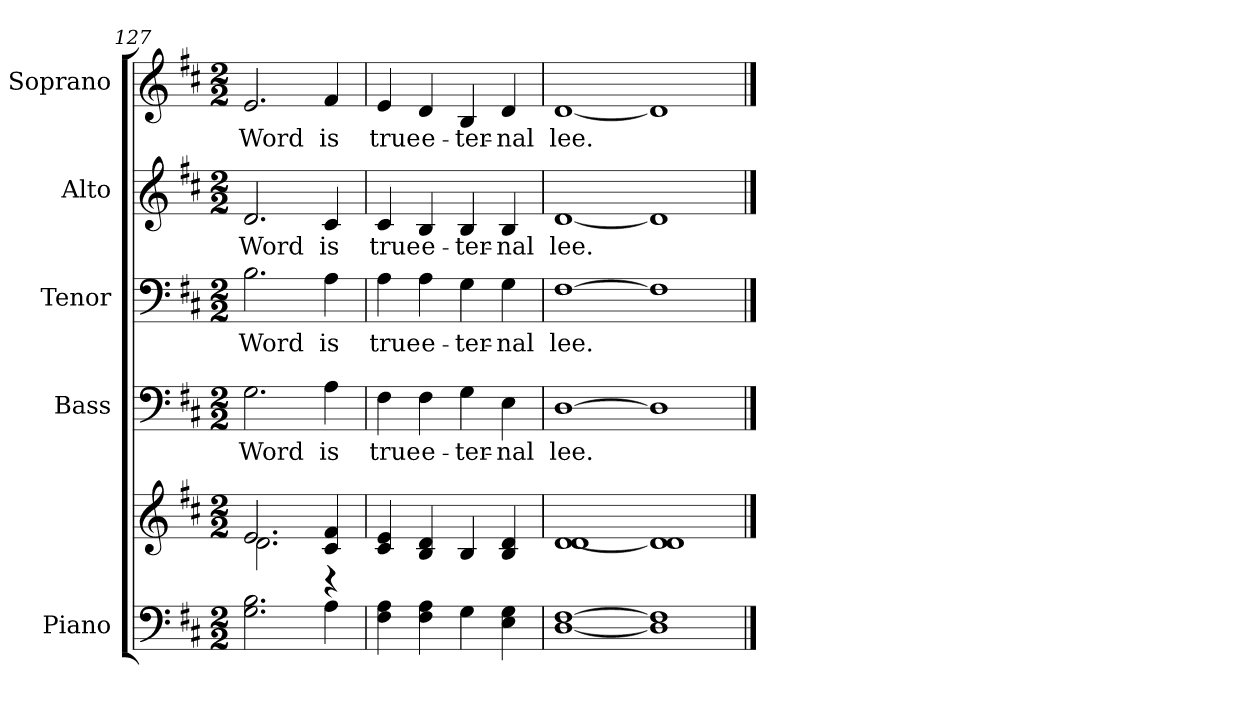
**kern	**kern	**kern	**text	**kern	**text	**kern	**text	**kern	**text
*part5	*part5	*part4	*part4	*part3	*part3	*part2	*part2	*part1	*part1
*staff6	*staff5	*staff4	*staff4	*staff3	*staff3	*staff2	*staff2	*staff1	*staff1
*I"Piano	*	*I"Bass	*	*I"Tenor	*	*I"Alto	*	*I"Soprano	*
*I'Pno.	*	*I'B.	*	*I'T.	*	*I'A.	*	*I'S.	*
!!LO:PB:g=z
*clefF4	*clefG2	*clefF4	*	*clefF4	*	*clefG2	*	*clefG2	*
*k[f#c#]	*k[f#c#]	*k[f#c#]	*	*k[f#c#]	*	*k[f#c#]	*	*k[f#c#]	*
*D:	*D:	*D:	*	*D:	*	*D:	*	*D:	*
*M2/2	*M2/2	*M2/2	*	*M2/2	*	*M2/2	*	*M2/2	*
=127	=127	=127	=127	=127	=127	=127	=127	=127	=127
*	*^	*	*	*	*	*	*	*	*
!	!	!	!	!LO:LY:b:color=#000000	!	!	!	!	!	!
!	!	!	!	!	!	!LO:LY:b:color=#000000	!	!	!	!
!	!	!	!	!	!	!	!	!LO:LY:b:color=#000000	!	!
!	!	!	!	!	!	!	!	!	!	!LO:LY:b:color=#000000
2.Gi\ 2.Bi	2.ei/	2.di\	2.Gi\	Word	2.Bi\	Word	2.di/	Word	2.ei/	Word
!	!	!	!	!LO:LY:b:color=#000000	!	!	!	!	!	!
!	!	!	!	!	!	!LO:LY:b:color=#000000	!	!	!	!
!	!	!	!	!	!	!	!	!LO:LY:b:color=#000000	!	!
!	!	!	!	!	!	!	!	!	!	!LO:LY:b:color=#000000
4Ai\	4c#i/ 4f#i	4r	4Ai\	is	4Ai\	is	4c#i/	is	4f#i/	is
*	*v	*v	*	*	*	*	*	*	*	*
=128	=128	=128	=128	=128	=128	=128	=128	=128	=128
*	*^	*	*	*	*	*	*	*	*
!	!	!	!	!LO:LY:b:color=#000000	!	!	!	!	!	!
*	*v	*v	*	*	*	*	*	*	*	*
*	*^	*	*	*	*	*	*	*	*
!	!	!	!	!	!	!LO:LY:b:color=#000000	!	!	!	!
*	*v	*v	*	*	*	*	*	*	*	*
*	*^	*	*	*	*	*	*	*	*
!	!	!	!	!	!	!	!	!LO:LY:b:color=#000000	!	!
*	*v	*v	*	*	*	*	*	*	*	*
*	*^	*	*	*	*	*	*	*	*
!	!	!	!	!	!	!	!	!	!	!LO:LY:b:color=#000000
*	*v	*v	*	*	*	*	*	*	*	*
4F#i\ 4Ai	4c#i/ 4ei	4F#i\	true	4Ai\	true	4c#i/	true	4ei/	true
!	!	!	!LO:LY:b:color=#000000	!	!	!	!	!	!
!	!	!	!	!	!LO:LY:b:color=#000000	!	!	!	!
!	!	!	!	!	!	!	!LO:LY:b:color=#000000	!	!
!	!	!	!	!	!	!	!	!	!LO:LY:b:color=#000000
4F#i\ 4Ai	4Bi/ 4di	4F#i\	e-	4Ai\	e-	4Bi/	e-	4di/	e-
!	!	!	!LO:LY:b:color=#000000	!	!	!	!	!	!
!	!	!	!	!	!LO:LY:b:color=#000000	!	!	!	!
!	!	!	!	!	!	!	!LO:LY:b:color=#000000	!	!
!	!	!	!	!	!	!	!	!	!LO:LY:b:color=#000000
4Gi\	4Bi/	4Gi\	-ter-	4Gi\	-ter-	4Bi/	-ter-	4Bi/	-ter-
!	!	!	!LO:LY:b:color=#000000	!	!	!	!	!	!
!	!	!	!	!	!LO:LY:b:color=#000000	!	!	!	!
!	!	!	!	!	!	!	!LO:LY:b:color=#000000	!	!
!	!	!	!	!	!	!	!	!	!LO:LY:b:color=#000000
4Ei\ 4Gi	4Bi/ 4di	4Ei\	-nal	4Gi\	-nal	4Bi/	-nal	4di/	-nal
=129	=129	=129	=129	=129	=129	=129	=129	=129	=129
!	!	!	!LO:LY:b:color=#000000	!	!	!	!	!	!
!	!	!	!	!	!LO:LY:b:color=#000000	!	!	!	!
!	!	!	!	!	!	!	!LO:LY:b:color=#000000	!	!
!	!	!	!	!	!	!	!	!	!LO:LY:b:color=#000000
[<1Di [>1F#i	[<1di 1di	[>1Di	lee.	[>1F#i	lee.	[<1di	lee.	[<1di	lee.
1Di] 1F#i]	1di] 1di	1Di]	.	1F#i]	.	1di]	.	1di]	.
==	==	==	==	==	==	==	==	==	==
*-	*-	*-	*-	*-	*-	*-	*-	*-	*-
